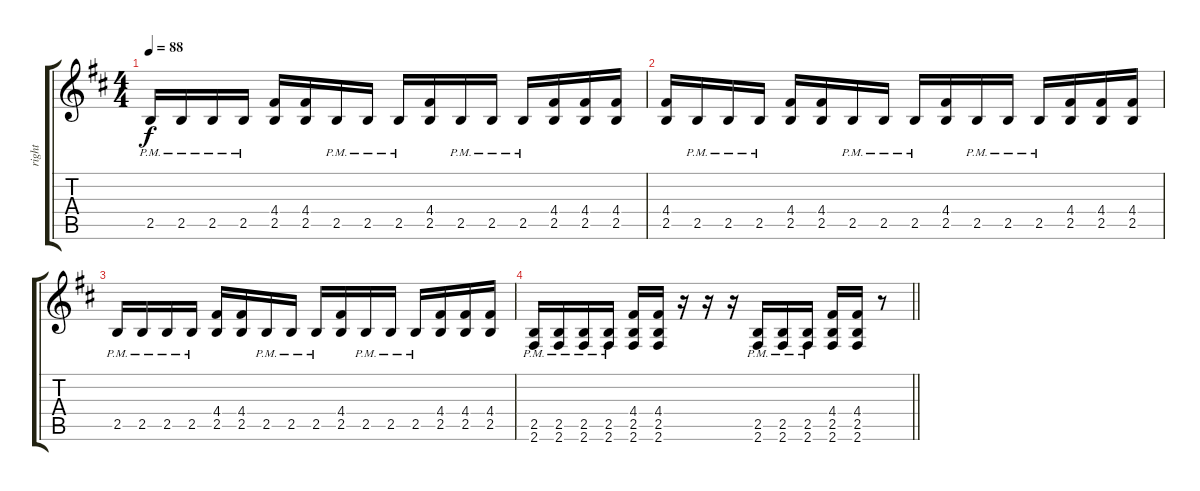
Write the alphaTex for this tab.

\track ("right" "right") {instrument distortionguitar}
\staff {score tabs}
\tuning (E4 B3 G3 D3 A2 E2) {hide}
\ts (4 4)
\tempo 88
\clef g2
\ks bminor
2.5{pm}.16{dy f} 2.5{pm}.16 2.5{pm}.16 2.5{pm}.16 (4.4 2.5).16 (4.4 2.5).16 2.5{pm}.16 2.5{pm}.16 2.5{pm}.16 (4.4 2.5).16 2.5{pm}.16 2.5{pm}.16 2.5{pm}.16 (4.4 2.5).16 (4.4 2.5).16 (4.4 2.5).16 |
(4.4 2.5).16 2.5{pm}.16 2.5{pm}.16 2.5{pm}.16 (4.4 2.5).16 (4.4 2.5).16 2.5{pm}.16 2.5{pm}.16 2.5{pm}.16 (4.4 2.5).16 2.5{pm}.16 2.5{pm}.16 2.5{pm}.16 (4.4 2.5).16 (4.4 2.5).16 (4.4 2.5).16 |
2.5{pm}.16 2.5{pm}.16 2.5{pm}.16 2.5{pm}.16 (4.4 2.5).16 (4.4 2.5).16 2.5{pm}.16 2.5{pm}.16 2.5{pm}.16 (4.4 2.5).16 2.5{pm}.16 2.5{pm}.16 2.5{pm}.16 (4.4 2.5).16 (4.4 2.5).16 (4.4 2.5).16 |
\barLineRight lightlight
(2.5{pm} 2.6{pm}).16 (2.5{pm} 2.6{pm}).16 (2.5{pm} 2.6{pm}).16 (2.5{pm} 2.6{pm}).16 (4.4 2.5 2.6).16 (4.4 2.5 2.6).16 r.16 r.16 r.16 (2.5{pm} 2.6{pm}).16 (2.5{pm} 2.6{pm}).16 (2.5{pm} 2.6{pm}).16 (4.4 2.5 2.6).16 (4.4 2.5 2.6).16 r.8
